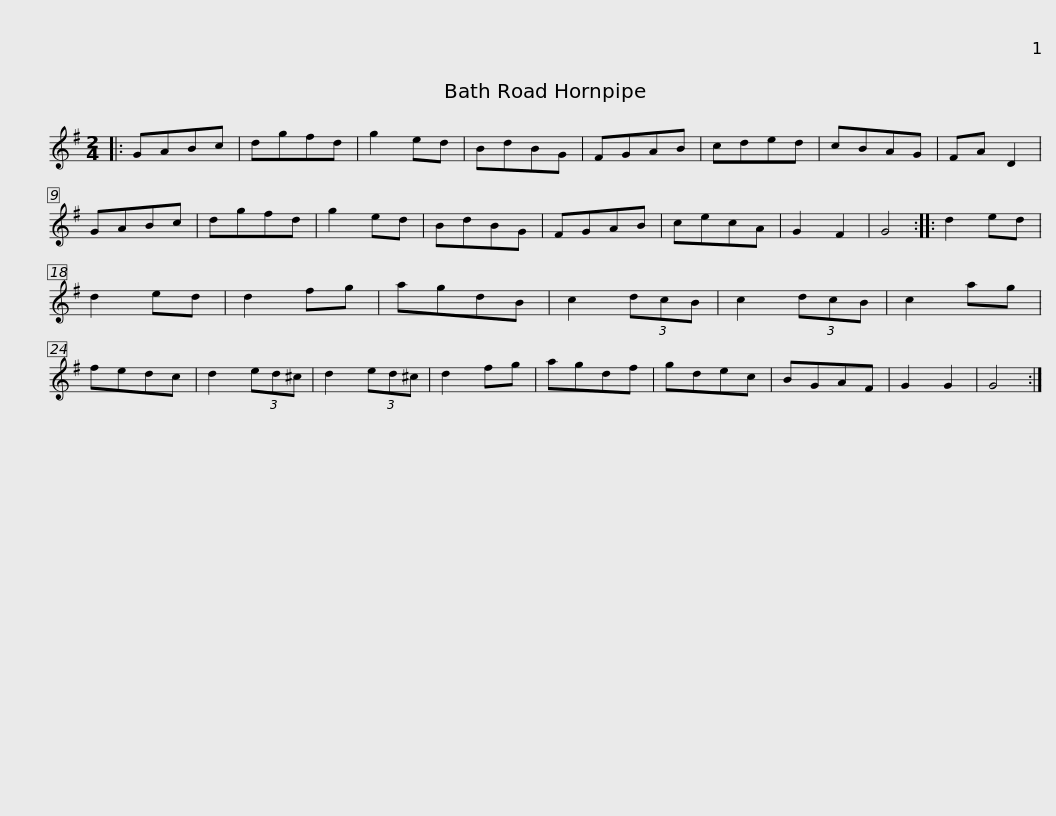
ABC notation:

X:1
L:1/8
M:2/4
I:linebreak $
K:G
V:1 treble
V:1
|: GABc | dgfd | g2 ed | BdBG | FGAB | %5
 cded | cBAG | FA D2 | GABc | dgfd | %10
 g2 ed |$ BdBG | FGAB | cecA | G2 F2 | %15
 G4 :: d2 ed | d2 ed | d2 fg | agdB | %20
 c2 (3dcB | c2 (3dcB | c2 ag |$ fedc | d2 (3ed^c | %25
 d2 (3ed^c | d2 fg | agdf | gdec | BGAF | %30
 G2 G2 | G4 :| %32
